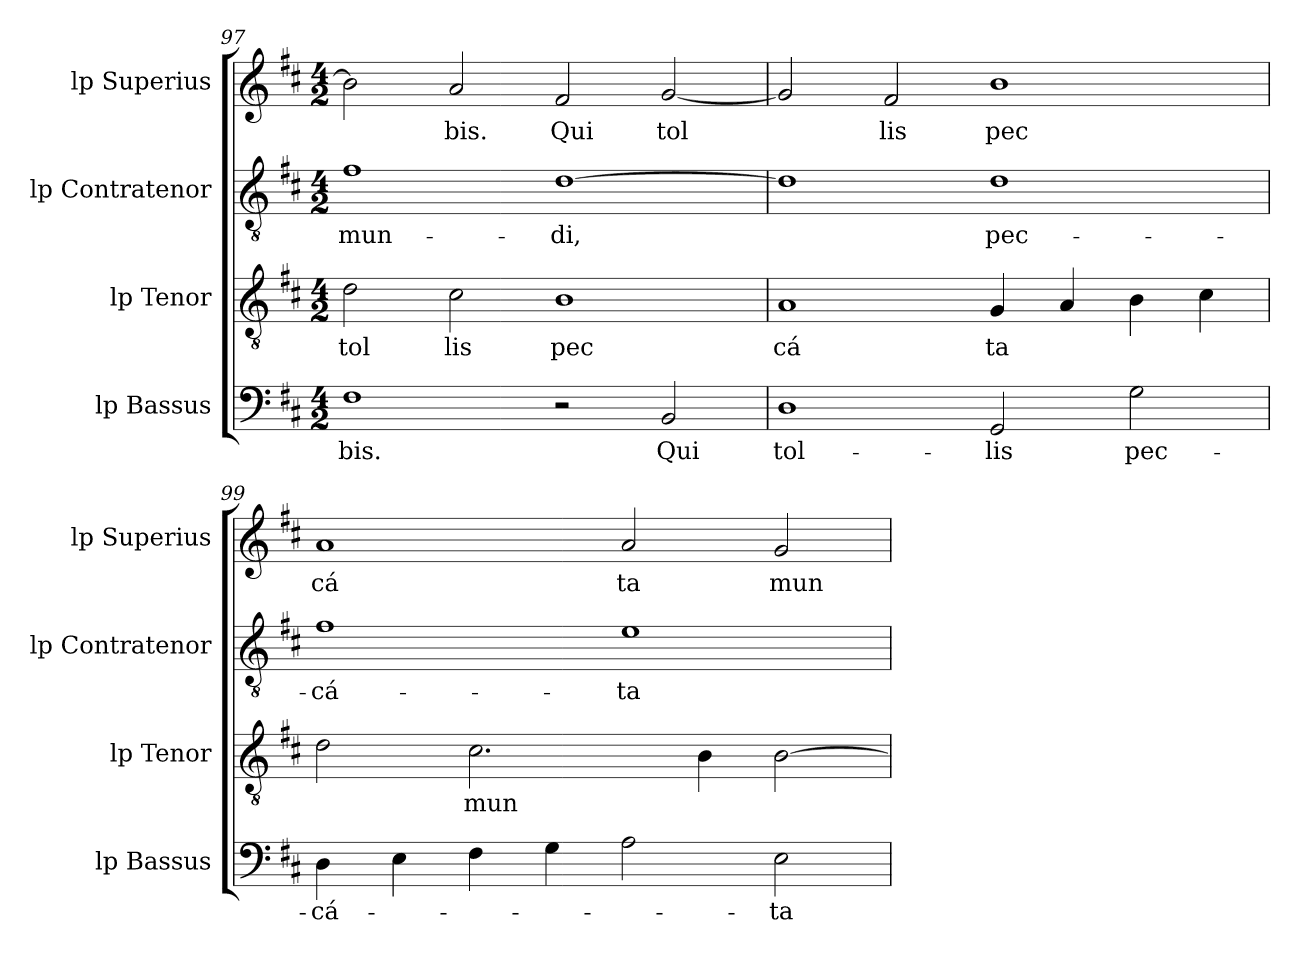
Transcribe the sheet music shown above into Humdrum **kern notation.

**kern	**text	**kern	**text	**kern	**text	**kern	**text
*part4	*part4	*part3	*part3	*part2	*part2	*part1	*part1
*staff4	*staff4	*staff3	*staff3	*staff2	*staff2	*staff1	*staff1
*I"lp Bassus	*	*I"lp Tenor	*	*I"lp Contratenor	*	*I"lp Superius	*
*I'lp Bassus	*	*I'lp Tenor	*	*I'lp Contratenor	*	*I'lp Superius	*
*clefF4	*	*clefGv2	*	*clefGv2	*	*clefG2	*
*k[f#c#]	*	*k[f#c#]	*	*k[f#c#]	*	*k[f#c#]	*
*D:	*	*D:	*	*D:	*	*D:	*
*M4/2	*	*M4/2	*	*M4/2	*	*M4/2	*
=97	=97	=97	=97	=97	=97	=97	=97
!	!LO:LY:b:cj	!	!LO:LY:b:cj	!	!LO:LY:b:cj	!	!
1F#	-bis.	2d\	tol	1f#	mun-	2b\]	.
!	!	!	!LO:LY:b:cj	!	!	!	!LO:LY:b:cj
.	.	2c#\	lis	.	.	2a/	bis.
!	!	!	!LO:LY:b:cj	!	!LO:LY:b:cj	!	!LO:LY:b:cj
2r	.	1B	pec	[>1d	-di,	2f#/	Qui
!	!LO:LY:b:cj	!	!	!	!	!	!LO:LY:b:cj
2BB/	Qui	.	.	.	.	[<2g/	tol
=98	=98	=98	=98	=98	=98	=98	=98
!	!LO:LY:b:cj	!	!LO:LY:b:cj	!	!	!	!
1D	tol-	1A	cá	1d]	.	2g/]	.
!	!	!	!	!	!	!	!LO:LY:b:cj
.	.	.	.	.	.	2f#/	lis
!	!LO:LY:b:cj	!	!LO:LY:b:cj	!	!LO:LY:b:cj	!	!LO:LY:b:cj
2GG/	-lis	4G/	ta	1d	pec-	1b	pec
.	.	4A/	.	.	.	.	.
!	!LO:LY:b:cj	!	!	!	!	!	!
2G\	pec-	4B\	.	.	.	.	.
.	.	4c#\	.	.	.	.	.
=99	=99	=99	=99	=99	=99	=99	=99
!	!LO:LY:b:cj	!	!	!	!LO:LY:b:cj	!	!LO:LY:b:cj
4D\	-cá-	2d\	.	1f#	-cá-	1a	cá
4E\	.	.	.	.	.	.	.
!	!	!	!LO:LY:b	!	!	!	!
4F#\	.	2.c#\	mun	.	.	.	.
4G\	.	.	.	.	.	.	.
!	!	!	!	!	!LO:LY:b:cj	!	!LO:LY:b:cj
2A\	.	.	.	1e	-ta	2a/	ta
.	.	4B\	.	.	.	.	.
!	!LO:LY:b:cj	!	!	!	!	!	!LO:LY:b:cj
2E\	-ta	[>2B\	.	.	.	2g/	mun
=	=	=	=	=	=	=	=
*-	*-	*-	*-	*-	*-	*-	*-
